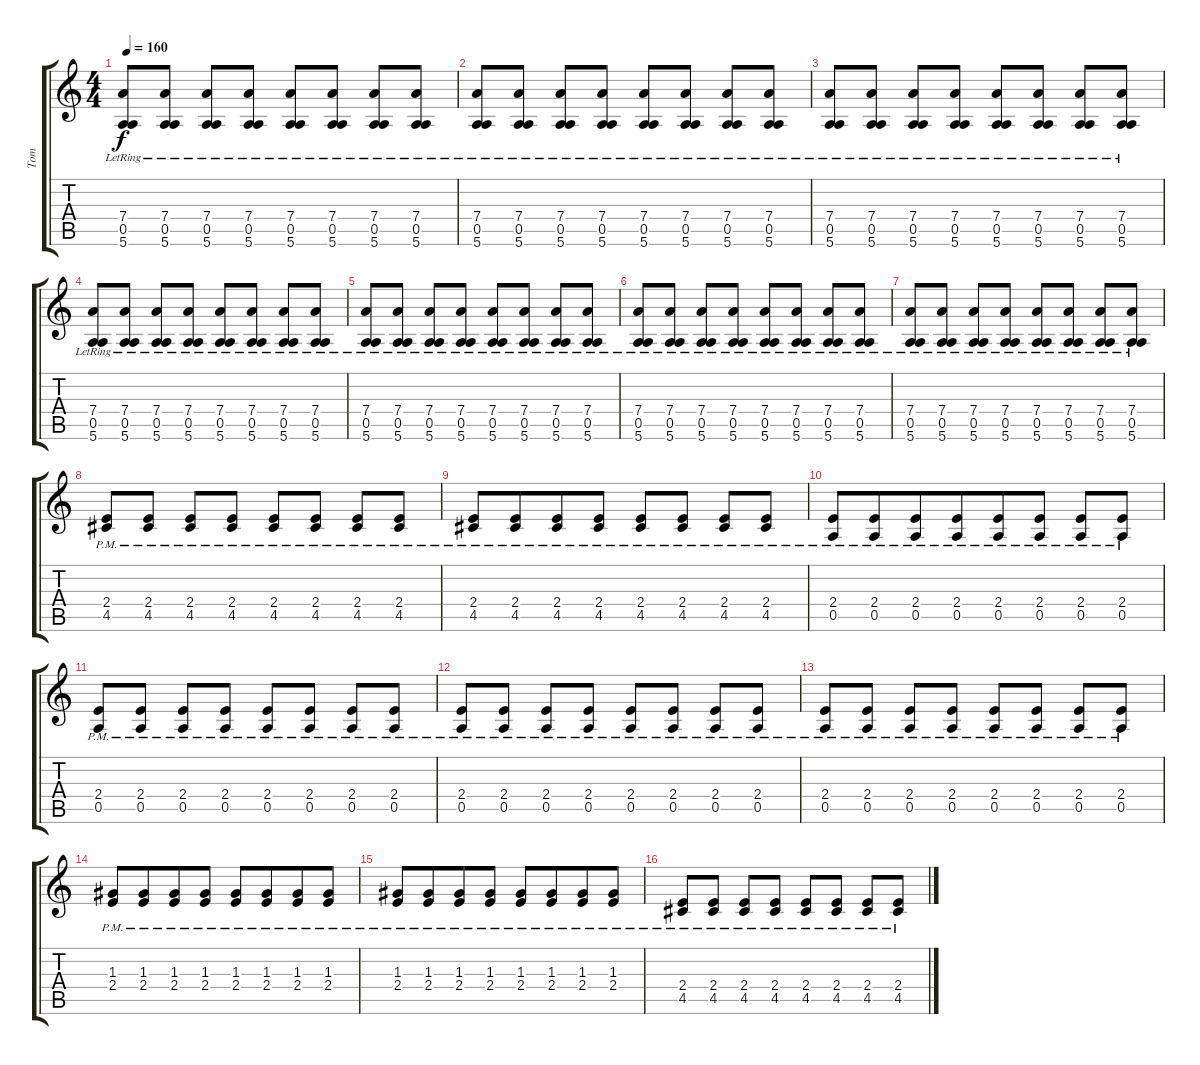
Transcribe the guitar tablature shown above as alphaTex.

\track ("Tom" "Tom") {instrument overdrivenguitar}
\staff {score tabs}
\tuning (E4 B3 G3 D3 A2 E2) {hide}
\ts (4 4)
\tempo 160
\clef g2
\ks c
(7.4{lr} 0.5{lr} 5.6{lr}).8{dy f} (7.4{lr} 0.5{lr} 5.6{lr}).8 (7.4{lr} 0.5{lr} 5.6{lr}).8{beam merge} (7.4{lr} 0.5{lr} 5.6{lr}).8 (7.4{lr} 0.5{lr} 5.6{lr}).8 (7.4{lr} 0.5{lr} 5.6{lr}).8 (7.4{lr} 0.5{lr} 5.6{lr}).8 (7.4{lr} 0.5{lr} 5.6{lr}).8 |
(7.4{lr} 0.5{lr} 5.6{lr}).8 (7.4{lr} 0.5{lr} 5.6{lr}).8 (7.4{lr} 0.5{lr} 5.6{lr}).8{beam merge} (7.4{lr} 0.5{lr} 5.6{lr}).8 (7.4{lr} 0.5{lr} 5.6{lr}).8 (7.4{lr} 0.5{lr} 5.6{lr}).8 (7.4{lr} 0.5{lr} 5.6{lr}).8 (7.4{lr} 0.5{lr} 5.6{lr}).8 |
(7.4{lr} 0.5{lr} 5.6{lr}).8 (7.4{lr} 0.5{lr} 5.6{lr}).8 (7.4{lr} 0.5{lr} 5.6{lr}).8{beam merge} (7.4{lr} 0.5{lr} 5.6{lr}).8 (7.4{lr} 0.5{lr} 5.6{lr}).8 (7.4{lr} 0.5{lr} 5.6{lr}).8 (7.4{lr} 0.5{lr} 5.6{lr}).8 (7.4{lr} 0.5{lr} 5.6{lr}).8 |
(7.4{lr} 0.5{lr} 5.6{lr}).8 (7.4{lr} 0.5{lr} 5.6{lr}).8 (7.4{lr} 0.5{lr} 5.6{lr}).8{beam merge} (7.4{lr} 0.5{lr} 5.6{lr}).8 (7.4{lr} 0.5{lr} 5.6{lr}).8 (7.4{lr} 0.5{lr} 5.6{lr}).8 (7.4{lr} 0.5{lr} 5.6{lr}).8 (7.4{lr} 0.5{lr} 5.6{lr}).8 |
(7.4{lr} 0.5{lr} 5.6{lr}).8 (7.4{lr} 0.5{lr} 5.6{lr}).8 (7.4{lr} 0.5{lr} 5.6{lr}).8{beam merge} (7.4{lr} 0.5{lr} 5.6{lr}).8 (7.4{lr} 0.5{lr} 5.6{lr}).8 (7.4{lr} 0.5{lr} 5.6{lr}).8 (7.4{lr} 0.5{lr} 5.6{lr}).8 (7.4{lr} 0.5{lr} 5.6{lr}).8 |
(7.4{lr} 0.5{lr} 5.6{lr}).8 (7.4{lr} 0.5{lr} 5.6{lr}).8 (7.4{lr} 0.5{lr} 5.6{lr}).8{beam merge} (7.4{lr} 0.5{lr} 5.6{lr}).8 (7.4{lr} 0.5{lr} 5.6{lr}).8 (7.4{lr} 0.5{lr} 5.6{lr}).8 (7.4{lr} 0.5{lr} 5.6{lr}).8 (7.4{lr} 0.5{lr} 5.6{lr}).8 |
(7.4{lr} 0.5{lr} 5.6{lr}).8 (7.4{lr} 0.5{lr} 5.6{lr}).8 (7.4{lr} 0.5{lr} 5.6{lr}).8{beam merge} (7.4{lr} 0.5{lr} 5.6{lr}).8 (7.4{lr} 0.5{lr} 5.6{lr}).8 (7.4{lr} 0.5{lr} 5.6{lr}).8 (7.4{lr} 0.5{lr} 5.6{lr}).8 (7.4{lr} 0.5{lr} 5.6{lr}).8 |
(2.4{pm} 4.5{pm}).8{beam merge} (2.4{pm} 4.5{pm}).8 (2.4{pm} 4.5{pm}).8{beam merge} (2.4{pm} 4.5{pm}).8 (2.4{pm} 4.5{pm}).8{beam merge} (2.4{pm} 4.5{pm}).8 (2.4{pm} 4.5{pm}).8 (2.4{pm} 4.5{pm}).8 |
(2.4{pm} 4.5{pm}).8 (2.4{pm} 4.5{pm}).8{beam merge} (2.4{pm} 4.5{pm}).8 (2.4{pm} 4.5{pm}).8 (2.4{pm} 4.5{pm}).8 (2.4{pm} 4.5{pm}).8 (2.4{pm} 4.5{pm}).8 (2.4{pm} 4.5{pm}).8 |
(2.4{pm} 0.5{pm}).8{beam merge} (2.4{pm} 0.5{pm}).8{beam merge} (2.4{pm} 0.5{pm}).8 (2.4{pm} 0.5{pm}).8{beam merge} (2.4{pm} 0.5{pm}).8 (2.4{pm} 0.5{pm}).8 (2.4{pm} 0.5{pm}).8 (2.4{pm} 0.5{pm}).8 |
(2.4{pm} 0.5{pm}).8{beam merge} (2.4{pm} 0.5{pm}).8 (2.4{pm} 0.5{pm}).8 (2.4{pm} 0.5{pm}).8 (2.4{pm} 0.5{pm}).8 (2.4{pm} 0.5{pm}).8 (2.4{pm} 0.5{pm}).8 (2.4{pm} 0.5{pm}).8 |
(2.4{pm} 0.5{pm}).8{beam merge} (2.4{pm} 0.5{pm}).8 (2.4{pm} 0.5{pm}).8 (2.4{pm} 0.5{pm}).8 (2.4{pm} 0.5{pm}).8 (2.4{pm} 0.5{pm}).8 (2.4{pm} 0.5{pm}).8 (2.4{pm} 0.5{pm}).8 |
(2.4{pm} 0.5{pm}).8{beam merge} (2.4{pm} 0.5{pm}).8 (2.4{pm} 0.5{pm}).8 (2.4{pm} 0.5{pm}).8 (2.4{pm} 0.5{pm}).8 (2.4{pm} 0.5{pm}).8 (2.4{pm} 0.5{pm}).8 (2.4{pm} 0.5{pm}).8 |
(1.3{pm} 2.4{pm}).8 (1.3{pm} 2.4{pm}).8{beam merge} (1.3{pm} 2.4{pm}).8{beam merge} (1.3{pm} 2.4{pm}).8 (1.3{pm} 2.4{pm}).8 (1.3{pm} 2.4{pm}).8{beam merge} (1.3{pm} 2.4{pm}).8{beam merge} (1.3{pm} 2.4{pm}).8 |
(1.3{pm} 2.4{pm}).8 (1.3{pm} 2.4{pm}).8{beam merge} (1.3{pm} 2.4{pm}).8{beam merge} (1.3{pm} 2.4{pm}).8 (1.3{pm} 2.4{pm}).8 (1.3{pm} 2.4{pm}).8{beam merge} (1.3{pm} 2.4{pm}).8{beam merge} (1.3{pm} 2.4{pm}).8 |
(2.4{pm} 4.5{pm}).8{beam merge} (2.4{pm} 4.5{pm}).8 (2.4{pm} 4.5{pm}).8{beam merge} (2.4{pm} 4.5{pm}).8 (2.4{pm} 4.5{pm}).8{beam merge} (2.4{pm} 4.5{pm}).8 (2.4{pm} 4.5{pm}).8 (2.4{pm} 4.5{pm}).8
